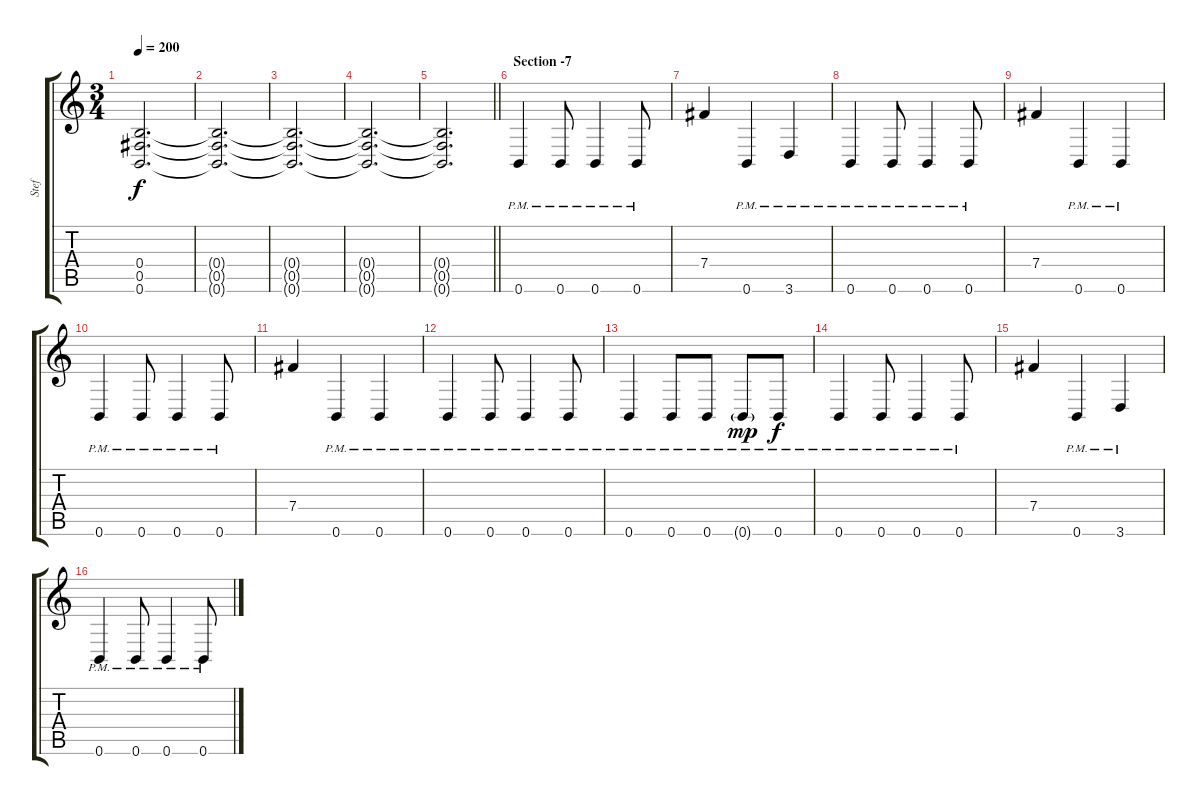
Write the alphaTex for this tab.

\track ("Stef" "Stef") {instrument distortionguitar}
\staff {score tabs}
\tuning (Db4 Ab3 E3 B2 Gb2 B1) {hide}
\ts (3 4)
\tempo 200
\clef g2
\ks c
(0.4{t} 0.5{t} 0.6{t}).2{d dy f} |
(0.4{t} 0.5{t} 0.6{t}).2{d} |
(0.4{t} 0.5{t} 0.6{t}).2{d} |
(0.4{t} 0.5{t} 0.6{t}).2{d} |
\barLineRight lightlight
(0.4{t} 0.5{t} 0.6{t}).2{d} |
\section ("" "Section -7")
0.6{pm}.4 0.6{pm}.8 0.6{pm}.4 0.6{pm}.8 |
7.4.4 0.6{pm}.4 3.6{pm}.4 |
0.6{pm}.4 0.6{pm}.8 0.6{pm}.4 0.6{pm}.8 |
7.4.4 0.6{pm}.4 0.6{pm}.4 |
0.6{pm}.4 0.6{pm}.8 0.6{pm}.4 0.6{pm}.8 |
7.4.4 0.6{pm}.4 0.6{pm}.4 |
0.6{pm}.4 0.6{pm}.8 0.6{pm}.4 0.6{pm}.8 |
0.6{pm}.4 0.6{pm}.8 0.6{pm}.8 0.6{g pm}.8{dy mp} 0.6{pm}.8{dy f} |
0.6{pm}.4 0.6{pm}.8 0.6{pm}.4 0.6{pm}.8 |
7.4.4 0.6{pm}.4 3.6{pm}.4 |
0.6{pm}.4 0.6{pm}.8 0.6{pm}.4 0.6{pm}.8
